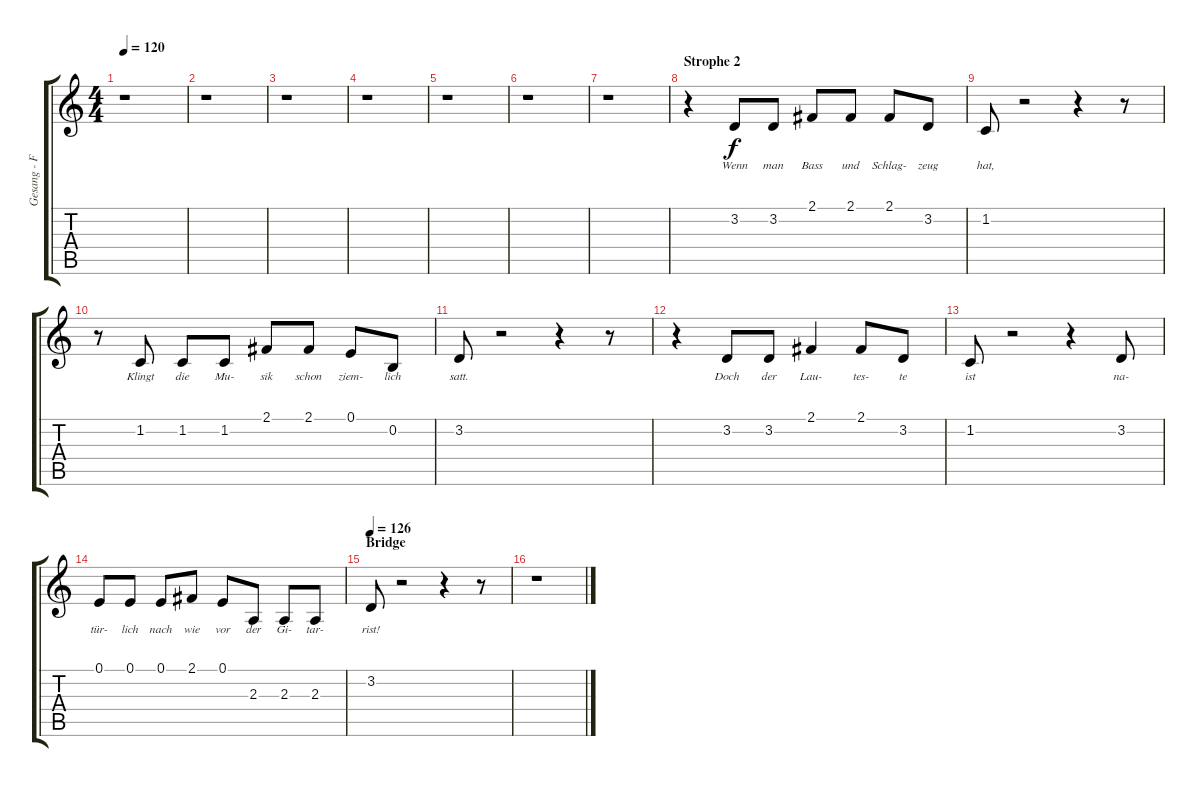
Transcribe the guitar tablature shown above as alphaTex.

\track ("Gesang - Farin" "Gesang - F") {instrument harmonica}
\staff {score tabs}
\tuning (E4 B3 G3 D3 A2 E2) {hide}
\ts (4 4)
\tempo 120
\clef g2
\ks c
r.1{dy f} |
r.1 |
r.1 |
r.1 |
r.1 |
r.1 |
r.1 |
\section ("" "Strophe 2")
r.4 3.2.8{lyrics (0 "Wenn") lyrics (1 "") lyrics (2 "") lyrics (3 "") lyrics (4 "")} 3.2.8{lyrics (0 "man") lyrics (1 "") lyrics (2 "") lyrics (3 "") lyrics (4 "")} 2.1.8{lyrics (0 "Bass") lyrics (1 "") lyrics (2 "") lyrics (3 "") lyrics (4 "")} 2.1.8{lyrics (0 "und") lyrics (1 "") lyrics (2 "") lyrics (3 "") lyrics (4 "")} 2.1.8{lyrics (0 "Schlag-") lyrics (1 "") lyrics (2 "") lyrics (3 "") lyrics (4 "")} 3.2.8{lyrics (0 "zeug") lyrics (1 "") lyrics (2 "") lyrics (3 "") lyrics (4 "")} |
1.2.8{lyrics (0 "hat,") lyrics (1 "") lyrics (2 "") lyrics (3 "") lyrics (4 "")} r.2 r.4 r.8 |
r.8 1.2.8{lyrics (0 "Klingt") lyrics (1 "") lyrics (2 "") lyrics (3 "") lyrics (4 "")} 1.2.8{lyrics (0 "die") lyrics (1 "") lyrics (2 "") lyrics (3 "") lyrics (4 "")} 1.2.8{lyrics (0 "Mu-") lyrics (1 "") lyrics (2 "") lyrics (3 "") lyrics (4 "")} 2.1.8{lyrics (0 "sik") lyrics (1 "") lyrics (2 "") lyrics (3 "") lyrics (4 "")} 2.1.8{lyrics (0 "schon") lyrics (1 "") lyrics (2 "") lyrics (3 "") lyrics (4 "")} 0.1.8{lyrics (0 "ziem-") lyrics (1 "") lyrics (2 "") lyrics (3 "") lyrics (4 "")} 0.2.8{lyrics (0 "lich") lyrics (1 "") lyrics (2 "") lyrics (3 "") lyrics (4 "")} |
3.2.8{lyrics (0 "satt.") lyrics (1 "") lyrics (2 "") lyrics (3 "") lyrics (4 "")} r.2 r.4 r.8 |
r.4 3.2.8{lyrics (0 "Doch") lyrics (1 "") lyrics (2 "") lyrics (3 "") lyrics (4 "")} 3.2.8{lyrics (0 "der") lyrics (1 "") lyrics (2 "") lyrics (3 "") lyrics (4 "")} 2.1.4{lyrics (0 "Lau-") lyrics (1 "") lyrics (2 "") lyrics (3 "") lyrics (4 "")} 2.1.8{lyrics (0 "tes-") lyrics (1 "") lyrics (2 "") lyrics (3 "") lyrics (4 "")} 3.2.8{lyrics (0 "te") lyrics (1 "") lyrics (2 "") lyrics (3 "") lyrics (4 "")} |
1.2.8{lyrics (0 "ist") lyrics (1 "") lyrics (2 "") lyrics (3 "") lyrics (4 "")} r.2 r.4 3.2.8{lyrics (0 "na-") lyrics (1 "") lyrics (2 "") lyrics (3 "") lyrics (4 "")} |
0.1.8{lyrics (0 "tür-") lyrics (1 "") lyrics (2 "") lyrics (3 "") lyrics (4 "")} 0.1.8{lyrics (0 "lich") lyrics (1 "") lyrics (2 "") lyrics (3 "") lyrics (4 "")} 0.1.8{lyrics (0 "nach") lyrics (1 "") lyrics (2 "") lyrics (3 "") lyrics (4 "")} 2.1.8{lyrics (0 "wie") lyrics (1 "") lyrics (2 "") lyrics (3 "") lyrics (4 "")} 0.1.8{lyrics (0 "vor") lyrics (1 "") lyrics (2 "") lyrics (3 "") lyrics (4 "")} 2.3.8{lyrics (0 "der") lyrics (1 "") lyrics (2 "") lyrics (3 "") lyrics (4 "")} 2.3.8{lyrics (0 "Gi-") lyrics (1 "") lyrics (2 "") lyrics (3 "") lyrics (4 "")} 2.3.8{lyrics (0 "tar-") lyrics (1 "") lyrics (2 "") lyrics (3 "") lyrics (4 "")} |
\section ("" "Bridge")
\tempo 126
3.2.8{lyrics (0 "rist!") lyrics (1 "") lyrics (2 "") lyrics (3 "") lyrics (4 "")} r.2 r.4 r.8 |
r.1
